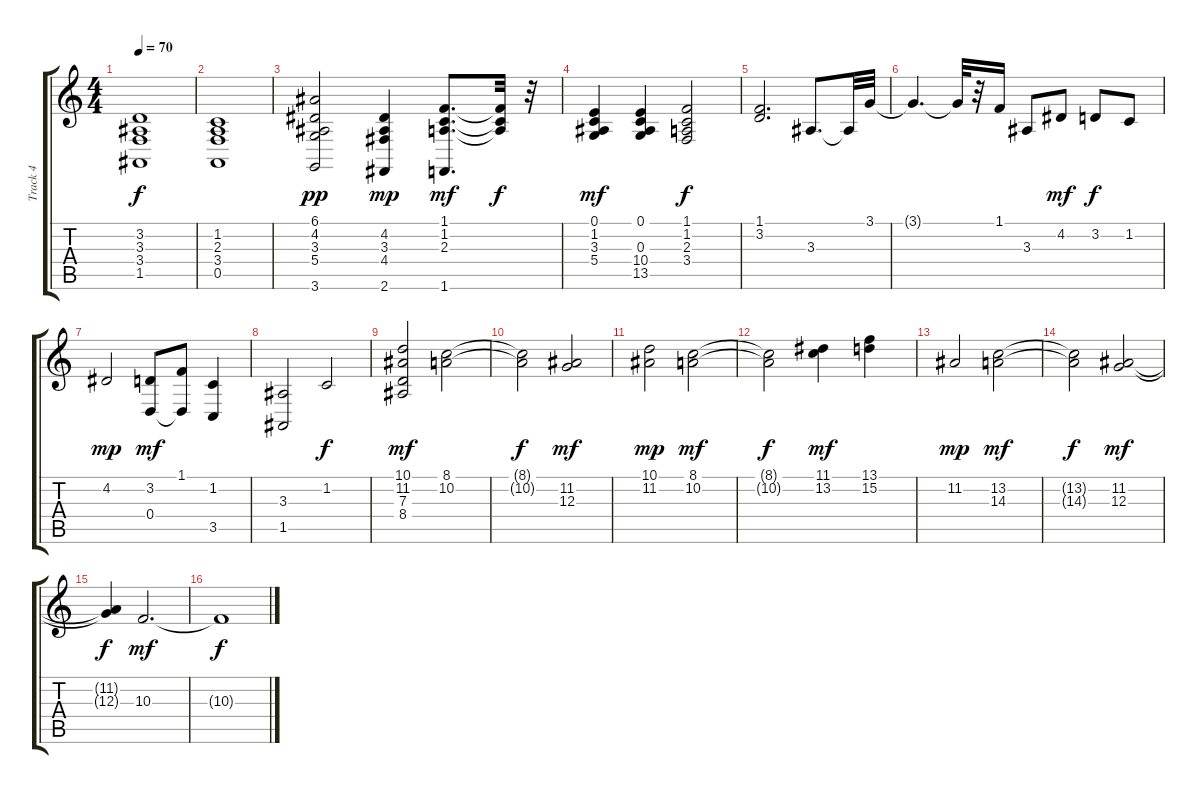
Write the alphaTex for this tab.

\track ("Track 4" "Track 4") {instrument stringensemble1}
\staff {score tabs}
\tuning (E4 B3 G3 D3 A2 E2) {hide}
\ts (4 4)
\tempo 70
\clef g2
\ks c
(3.2 3.3 3.4 1.5).1{dy f} |
(1.2 2.3 3.4 0.5).1 |
(6.1 4.2 3.3 5.4 3.6).2{dy pp} (4.2 3.3 4.4 2.6).4{dy mp} (1.1 1.2 2.3 1.6).8{d dy mf} (1.1{t} 1.2{t} 2.3{t}).32{dy f} r.32 |
(0.1 1.2 3.3 5.4).4{dy mf} (0.1 0.3 10.4 13.5).4 (1.1 1.2 2.3 3.4).2{dy f} |
(1.1 3.2).2{d volume 9 balance 14 instrument synthstrings1} 3.3.8{d} 3.3{t}.32 3.1.32 |
3.1{t}.4{d} 3.1{t}.32 r.32 1.1.16 3.3.8 4.2.8{dy mf} 3.2.8{dy f} 1.2.8 |
4.2.2{dy mp} (3.2 0.4).8{dy mf} (1.1 0.4{t}).8 (1.2 3.5).4 |
(3.3 1.5).2 1.2.2{dy f} |
(10.1 11.2 7.3 8.4).2{dy mf volume 11} (8.1 10.2).2 |
(8.1{t} 10.2{t}).2{dy f} (11.2 12.3).2{dy mf} |
(10.1 11.2).2{dy mp} (8.1 10.2).2{dy mf} |
(8.1{t} 10.2{t}).2{dy f} (11.1 13.2).4{dy mf} (13.1 15.2).4 |
11.2.2{dy mp} (13.2 14.3).2{dy mf} |
(13.2{t} 14.3{t}).2{dy f} (11.2 12.3).2{dy mf} |
(11.2{t} 12.3{t}).4{dy f} 10.3.2{d dy mf} |
10.3{t}.1{dy f}
